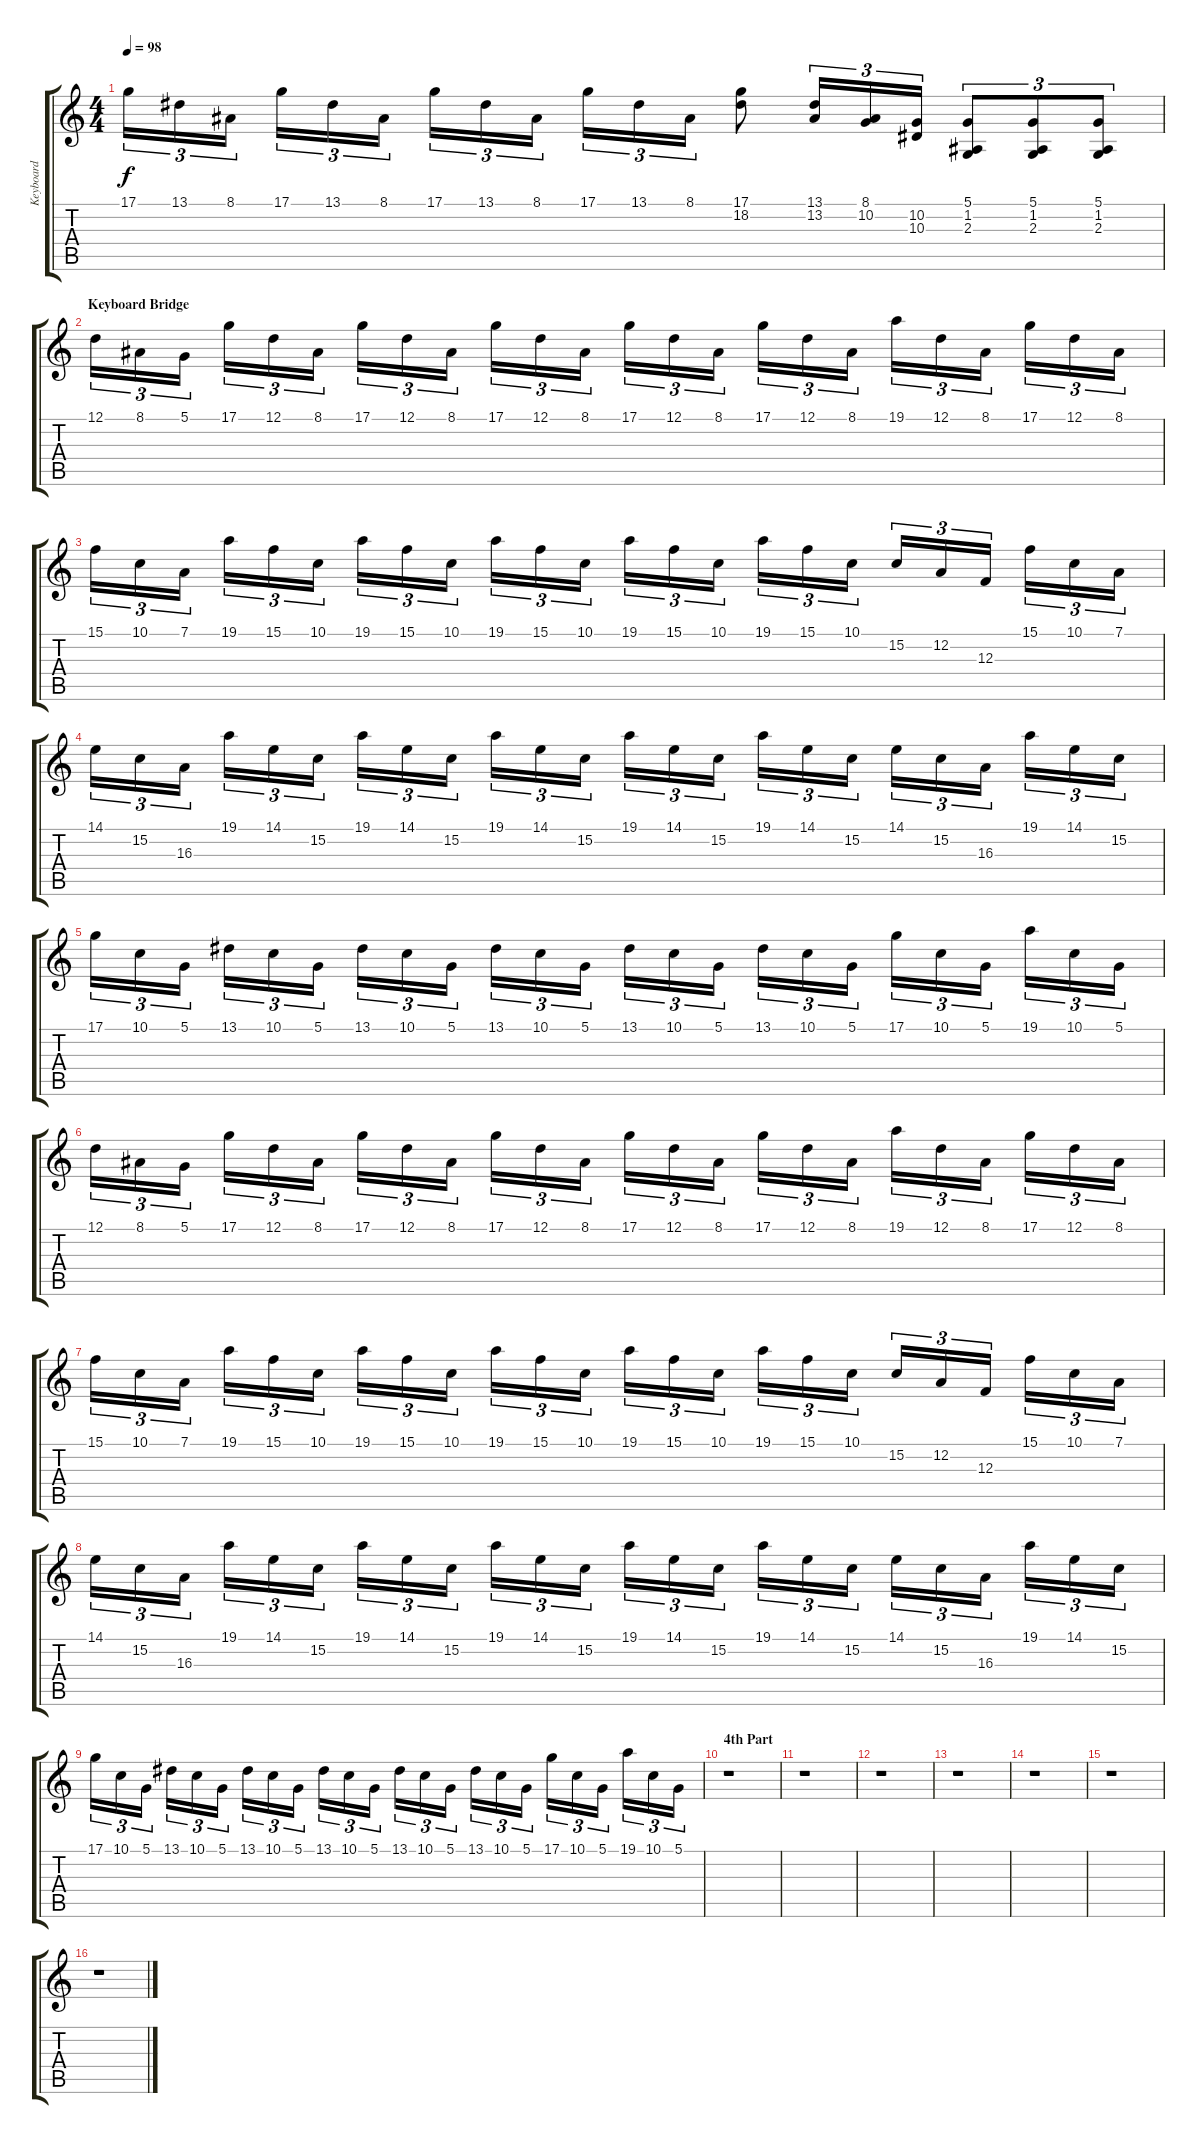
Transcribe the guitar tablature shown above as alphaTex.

\track ("Keyboard" "Keyboard") {instrument musicbox}
\staff {score tabs}
\tuning (D4 A3 F3 C3 G2 D2) {hide}
\ts (4 4)
\tempo 98
\clef g2
\ks c
17.1.16{tu (3 2) dy f} 13.1.16{tu (3 2)} 8.1.16{tu (3 2)} 17.1.16{tu (3 2)} 13.1.16{tu (3 2)} 8.1.16{tu (3 2)} 17.1.16{tu (3 2)} 13.1.16{tu (3 2)} 8.1.16{tu (3 2)} 17.1.16{tu (3 2)} 13.1.16{tu (3 2)} 8.1.16{tu (3 2)} (17.1 18.2).8 (13.1 13.2).16{tu (3 2)} (8.1 10.2).16{tu (3 2)} (10.2 10.3).16{tu (3 2)} (5.1 1.2 2.3).8{tu (3 2)} (5.1 1.2 2.3).8{tu (3 2)} (5.1 1.2 2.3).8{tu (3 2)} |
\section ("" "Keyboard Bridge")
12.1.16{tu (3 2)} 8.1.16{tu (3 2)} 5.1.16{tu (3 2)} 17.1.16{tu (3 2)} 12.1.16{tu (3 2)} 8.1.16{tu (3 2)} 17.1.16{tu (3 2)} 12.1.16{tu (3 2)} 8.1.16{tu (3 2)} 17.1.16{tu (3 2)} 12.1.16{tu (3 2)} 8.1.16{tu (3 2)} 17.1.16{tu (3 2)} 12.1.16{tu (3 2)} 8.1.16{tu (3 2)} 17.1.16{tu (3 2)} 12.1.16{tu (3 2)} 8.1.16{tu (3 2)} 19.1.16{tu (3 2)} 12.1.16{tu (3 2)} 8.1.16{tu (3 2)} 17.1.16{tu (3 2)} 12.1.16{tu (3 2)} 8.1.16{tu (3 2)} |
15.1.16{tu (3 2)} 10.1.16{tu (3 2)} 7.1.16{tu (3 2)} 19.1.16{tu (3 2)} 15.1.16{tu (3 2)} 10.1.16{tu (3 2)} 19.1.16{tu (3 2)} 15.1.16{tu (3 2)} 10.1.16{tu (3 2)} 19.1.16{tu (3 2)} 15.1.16{tu (3 2)} 10.1.16{tu (3 2)} 19.1.16{tu (3 2)} 15.1.16{tu (3 2)} 10.1.16{tu (3 2)} 19.1.16{tu (3 2)} 15.1.16{tu (3 2)} 10.1.16{tu (3 2)} 15.2.16{tu (3 2)} 12.2.16{tu (3 2)} 12.3.16{tu (3 2)} 15.1.16{tu (3 2)} 10.1.16{tu (3 2)} 7.1.16{tu (3 2)} |
14.1.16{tu (3 2)} 15.2.16{tu (3 2)} 16.3.16{tu (3 2)} 19.1.16{tu (3 2)} 14.1.16{tu (3 2)} 15.2.16{tu (3 2)} 19.1.16{tu (3 2)} 14.1.16{tu (3 2)} 15.2.16{tu (3 2)} 19.1.16{tu (3 2)} 14.1.16{tu (3 2)} 15.2.16{tu (3 2)} 19.1.16{tu (3 2)} 14.1.16{tu (3 2)} 15.2.16{tu (3 2)} 19.1.16{tu (3 2)} 14.1.16{tu (3 2)} 15.2.16{tu (3 2)} 14.1.16{tu (3 2)} 15.2.16{tu (3 2)} 16.3.16{tu (3 2)} 19.1.16{tu (3 2)} 14.1.16{tu (3 2)} 15.2.16{tu (3 2)} |
17.1.16{tu (3 2)} 10.1.16{tu (3 2)} 5.1.16{tu (3 2)} 13.1.16{tu (3 2)} 10.1.16{tu (3 2)} 5.1.16{tu (3 2)} 13.1.16{tu (3 2)} 10.1.16{tu (3 2)} 5.1.16{tu (3 2)} 13.1.16{tu (3 2)} 10.1.16{tu (3 2)} 5.1.16{tu (3 2)} 13.1.16{tu (3 2)} 10.1.16{tu (3 2)} 5.1.16{tu (3 2)} 13.1.16{tu (3 2)} 10.1.16{tu (3 2)} 5.1.16{tu (3 2)} 17.1.16{tu (3 2)} 10.1.16{tu (3 2)} 5.1.16{tu (3 2)} 19.1.16{tu (3 2)} 10.1.16{tu (3 2)} 5.1.16{tu (3 2)} |
12.1.16{tu (3 2)} 8.1.16{tu (3 2)} 5.1.16{tu (3 2)} 17.1.16{tu (3 2)} 12.1.16{tu (3 2)} 8.1.16{tu (3 2)} 17.1.16{tu (3 2)} 12.1.16{tu (3 2)} 8.1.16{tu (3 2)} 17.1.16{tu (3 2)} 12.1.16{tu (3 2)} 8.1.16{tu (3 2)} 17.1.16{tu (3 2)} 12.1.16{tu (3 2)} 8.1.16{tu (3 2)} 17.1.16{tu (3 2)} 12.1.16{tu (3 2)} 8.1.16{tu (3 2)} 19.1.16{tu (3 2)} 12.1.16{tu (3 2)} 8.1.16{tu (3 2)} 17.1.16{tu (3 2)} 12.1.16{tu (3 2)} 8.1.16{tu (3 2)} |
15.1.16{tu (3 2)} 10.1.16{tu (3 2)} 7.1.16{tu (3 2)} 19.1.16{tu (3 2)} 15.1.16{tu (3 2)} 10.1.16{tu (3 2)} 19.1.16{tu (3 2)} 15.1.16{tu (3 2)} 10.1.16{tu (3 2)} 19.1.16{tu (3 2)} 15.1.16{tu (3 2)} 10.1.16{tu (3 2)} 19.1.16{tu (3 2)} 15.1.16{tu (3 2)} 10.1.16{tu (3 2)} 19.1.16{tu (3 2)} 15.1.16{tu (3 2)} 10.1.16{tu (3 2)} 15.2.16{tu (3 2)} 12.2.16{tu (3 2)} 12.3.16{tu (3 2)} 15.1.16{tu (3 2)} 10.1.16{tu (3 2)} 7.1.16{tu (3 2)} |
14.1.16{tu (3 2)} 15.2.16{tu (3 2)} 16.3.16{tu (3 2)} 19.1.16{tu (3 2)} 14.1.16{tu (3 2)} 15.2.16{tu (3 2)} 19.1.16{tu (3 2)} 14.1.16{tu (3 2)} 15.2.16{tu (3 2)} 19.1.16{tu (3 2)} 14.1.16{tu (3 2)} 15.2.16{tu (3 2)} 19.1.16{tu (3 2)} 14.1.16{tu (3 2)} 15.2.16{tu (3 2)} 19.1.16{tu (3 2)} 14.1.16{tu (3 2)} 15.2.16{tu (3 2)} 14.1.16{tu (3 2)} 15.2.16{tu (3 2)} 16.3.16{tu (3 2)} 19.1.16{tu (3 2)} 14.1.16{tu (3 2)} 15.2.16{tu (3 2)} |
17.1.16{tu (3 2)} 10.1.16{tu (3 2)} 5.1.16{tu (3 2)} 13.1.16{tu (3 2)} 10.1.16{tu (3 2)} 5.1.16{tu (3 2)} 13.1.16{tu (3 2)} 10.1.16{tu (3 2)} 5.1.16{tu (3 2)} 13.1.16{tu (3 2)} 10.1.16{tu (3 2)} 5.1.16{tu (3 2)} 13.1.16{tu (3 2)} 10.1.16{tu (3 2)} 5.1.16{tu (3 2)} 13.1.16{tu (3 2)} 10.1.16{tu (3 2)} 5.1.16{tu (3 2)} 17.1.16{tu (3 2)} 10.1.16{tu (3 2)} 5.1.16{tu (3 2)} 19.1.16{tu (3 2)} 10.1.16{tu (3 2)} 5.1.16{tu (3 2)} |
\section ("" "4th Part")
r.1 |
r.1 |
r.1 |
r.1 |
r.1 |
r.1 |
r.1
